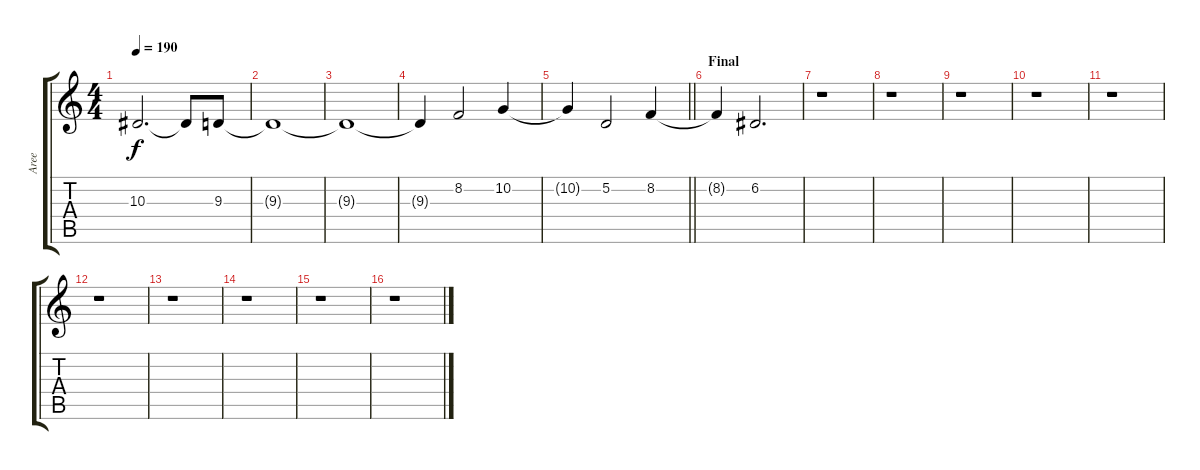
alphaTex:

\track ("Aree" "Aree") {instrument violin}
\staff {score tabs}
\tuning (D4 A3 F3 C3 G2 C2) {hide}
\ts (4 4)
\tempo 190
\clef g2
\ks c
10.3{t}.2{d dy f} 10.3{t}.8 9.3.8 |
9.3{t}.1 |
9.3{t}.1 |
9.3{t}.4 8.2.2 10.2.4 |
\barLineRight lightlight
10.2{t}.4 5.2.2 8.2.4 |
\section ("" "Final")
8.2{t}.4 6.2.2{d} |
r.1 |
r.1 |
r.1 |
r.1 |
r.1 |
r.1 |
r.1 |
r.1 |
r.1 |
r.1
